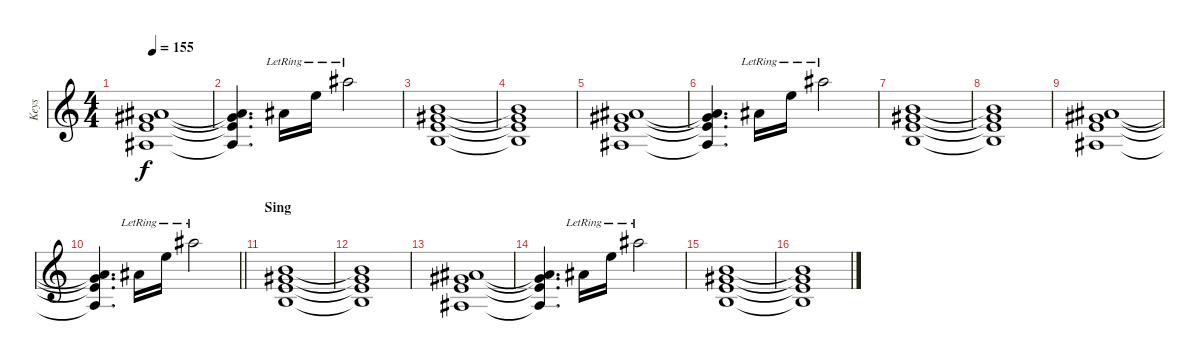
\track ("Keys" "Keys") {instrument electricpiano1}
\staff {score}
\tuning (E4 B3 G3 D3 A2 E2 B1) {hide}
\ts (4 4)
\tempo 155
\clef g2
\ks c
(6.1 9.2 9.3 8.4).1{dy f} |
(6.1{t} 9.2{t} 9.3{t} 8.4{t}).4{d} 15.3{lr}.16 17.2{lr}.16 18.1{lr}.2 |
(0.1 9.2 16.3 9.4).1 |
(0.1{t} 9.2{t} 16.3{t} 9.4{t}).1 |
(6.1 9.2 9.3 8.4).1 |
(6.1{t} 9.2{t} 9.3{t} 8.4{t}).4{d} 15.3{lr}.16 17.2{lr}.16 18.1{lr}.2 |
(0.1 9.2 16.3 9.4).1 |
(0.1{t} 9.2{t} 16.3{t} 9.4{t}).1 |
(6.1 9.2 9.3 8.4).1 |
\barLineRight lightlight
(6.1{t} 9.2{t} 9.3{t} 8.4{t}).4{d} 15.3{lr}.16 17.2{lr}.16 18.1{lr}.2 |
\section ("" "Sing")
(0.1 9.2 16.3 9.4).1 |
(0.1{t} 9.2{t} 16.3{t} 9.4{t}).1 |
(6.1 9.2 9.3 8.4).1 |
(6.1{t} 9.2{t} 9.3{t} 8.4{t}).4{d} 15.3{lr}.16 17.2{lr}.16 18.1{lr}.2 |
(0.1 9.2 16.3 9.4).1 |
(0.1{t} 9.2{t} 16.3{t} 9.4{t}).1
